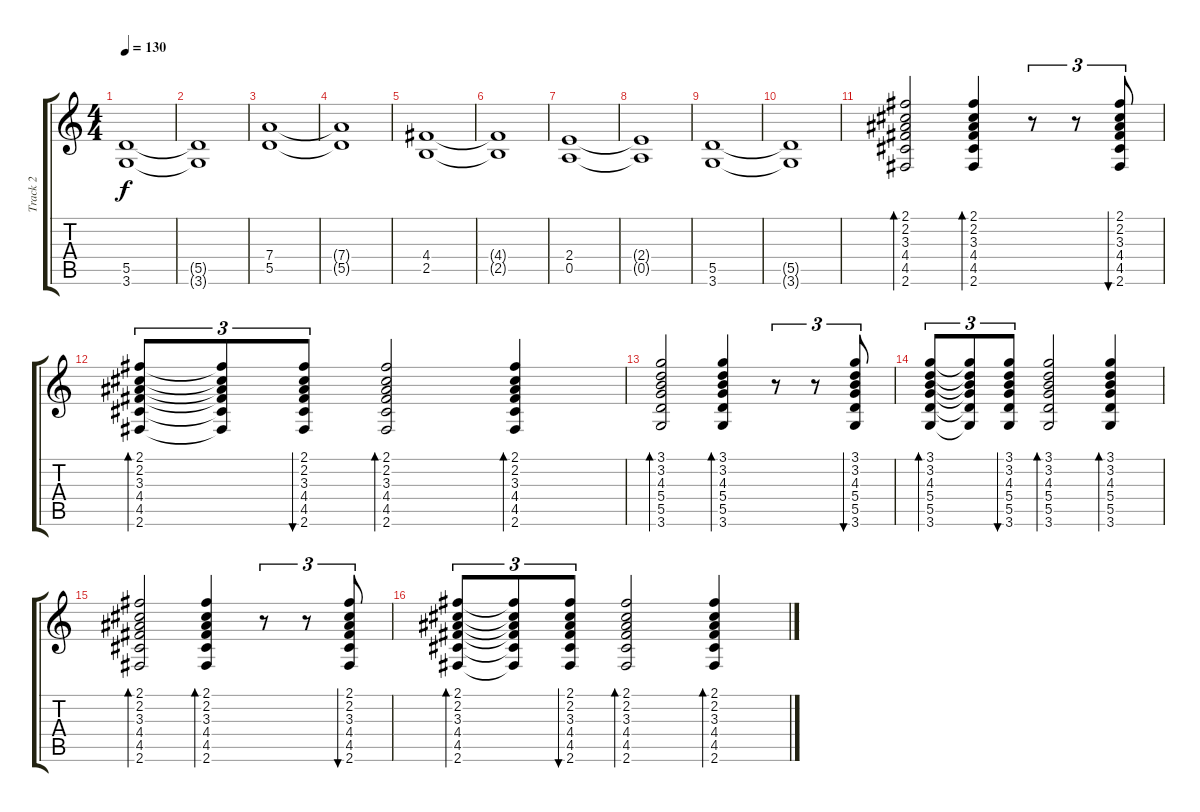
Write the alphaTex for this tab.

\track ("Track 2" "Track 2") {instrument overdrivenguitar}
\staff {score tabs}
\tuning (E4 B3 G3 D3 A2 E2) {hide}
\ts (4 4)
\tempo 130
\clef g2
\ks c
(5.5 3.6).1{dy f} |
(5.5{t} 3.6{t}).1 |
(7.4 5.5).1 |
(7.4{t} 5.5{t}).1 |
(4.4 2.5).1 |
(4.4{t} 2.5{t}).1 |
(2.4 0.5).1 |
(2.4{t} 0.5{t}).1 |
(5.5 3.6).1 |
(5.5{t} 3.6{t}).1 |
(2.1 2.2 3.3 4.4 4.5 2.6).2{bd 120 volume 6 instrument acousticguitarsteel} (2.1 2.2 3.3 4.4 4.5 2.6).4{bd 120} r.8{tu (3 2)} r.8{tu (3 2)} (2.1 2.2 3.3 4.4 4.5 2.6).8{tu (3 2) bu 120} |
(2.1 2.2 3.3 4.4 4.5 2.6).8{tu (3 2) bd 120} (2.1{t} 2.2{t} 3.3{t} 4.4{t} 4.5{t} 2.6{t}).8{tu (3 2)} (2.1 2.2 3.3 4.4 4.5 2.6).8{tu (3 2) bu 120} (2.1 2.2 3.3 4.4 4.5 2.6).2{bd 120} (2.1 2.2 3.3 4.4 4.5 2.6).4{bd 120} |
(3.1 3.2 4.3 5.4 5.5 3.6).2{bd 120 volume 6 instrument acousticguitarsteel} (3.1 3.2 4.3 5.4 5.5 3.6).4{bd 120} r.8{tu (3 2)} r.8{tu (3 2)} (3.1 3.2 4.3 5.4 5.5 3.6).8{tu (3 2) bu 120} |
(3.1 3.2 4.3 5.4 5.5 3.6).8{tu (3 2) bd 120} (3.1{t} 3.2{t} 4.3{t} 5.4{t} 5.5{t} 3.6{t}).8{tu (3 2)} (3.1 3.2 4.3 5.4 5.5 3.6).8{tu (3 2) bu 120} (3.1 3.2 4.3 5.4 5.5 3.6).2{bd 120} (3.1 3.2 4.3 5.4 5.5 3.6).4{bd 120} |
(2.1 2.2 3.3 4.4 4.5 2.6).2{bd 120 volume 6 instrument acousticguitarsteel} (2.1 2.2 3.3 4.4 4.5 2.6).4{bd 120} r.8{tu (3 2)} r.8{tu (3 2)} (2.1 2.2 3.3 4.4 4.5 2.6).8{tu (3 2) bu 120} |
(2.1 2.2 3.3 4.4 4.5 2.6).8{tu (3 2) bd 120} (2.1{t} 2.2{t} 3.3{t} 4.4{t} 4.5{t} 2.6{t}).8{tu (3 2)} (2.1 2.2 3.3 4.4 4.5 2.6).8{tu (3 2) bu 120} (2.1 2.2 3.3 4.4 4.5 2.6).2{bd 120} (2.1 2.2 3.3 4.4 4.5 2.6).4{bd 120}
